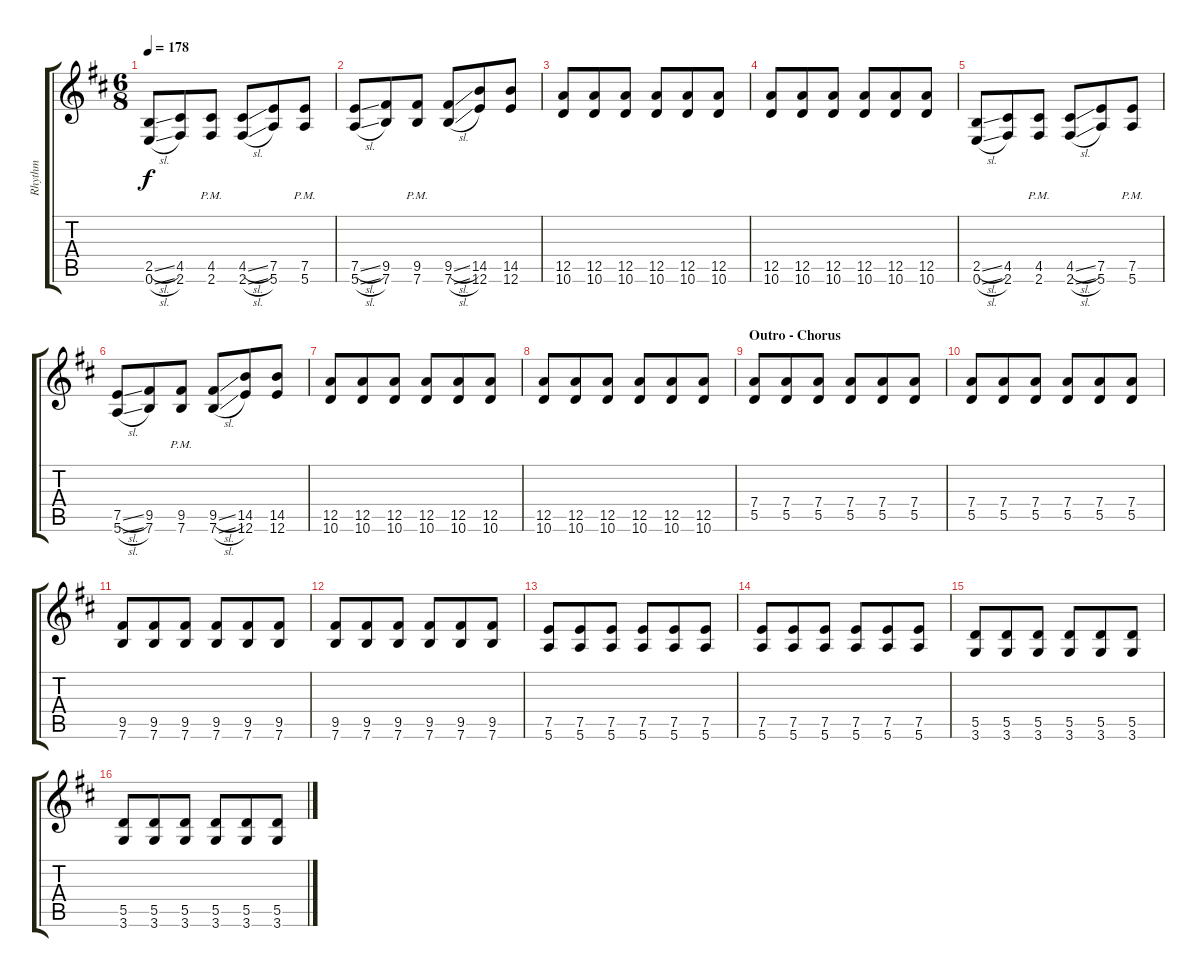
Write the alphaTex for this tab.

\track ("Rhythm" "Rhythm") {instrument distortionguitar}
\staff {score tabs}
\tuning (E4 B3 G3 D3 A2 E2) {hide}
\ts (6 8)
\tempo 178
\clef g2
\ks d
(2.5{sl} 0.6{sl}).8{dy f} (4.5 2.6).8 (4.5{pm} 2.6{pm}).8 (4.5{sl} 2.6{sl}).8 (7.5 5.6).8 (7.5{pm} 5.6{pm}).8 |
(7.5{sl} 5.6{sl}).8 (9.5 7.6).8 (9.5{pm} 7.6{pm}).8 (9.5{sl} 7.6{sl}).8 (14.5 12.6).8 (14.5 12.6).8 |
(12.5 10.6).8 (12.5 10.6).8 (12.5 10.6).8 (12.5 10.6).8 (12.5 10.6).8 (12.5 10.6).8 |
(12.5 10.6).8 (12.5 10.6).8 (12.5 10.6).8 (12.5 10.6).8 (12.5 10.6).8 (12.5 10.6).8 |
(2.5{sl} 0.6{sl}).8 (4.5 2.6).8 (4.5{pm} 2.6{pm}).8 (4.5{sl} 2.6{sl}).8 (7.5 5.6).8 (7.5{pm} 5.6{pm}).8 |
(7.5{sl} 5.6{sl}).8 (9.5 7.6).8 (9.5{pm} 7.6{pm}).8 (9.5{sl} 7.6{sl}).8 (14.5 12.6).8 (14.5 12.6).8 |
(12.5 10.6).8 (12.5 10.6).8 (12.5 10.6).8 (12.5 10.6).8 (12.5 10.6).8 (12.5 10.6).8 |
(12.5 10.6).8 (12.5 10.6).8 (12.5 10.6).8 (12.5 10.6).8 (12.5 10.6).8 (12.5 10.6).8 |
\section ("" "Outro - Chorus")
(7.4 5.5).8 (7.4 5.5).8 (7.4 5.5).8 (7.4 5.5).8 (7.4 5.5).8 (7.4 5.5).8 |
(7.4 5.5).8 (7.4 5.5).8 (7.4 5.5).8 (7.4 5.5).8 (7.4 5.5).8 (7.4 5.5).8 |
(9.5 7.6).8 (9.5 7.6).8 (9.5 7.6).8 (9.5 7.6).8 (9.5 7.6).8 (9.5 7.6).8 |
(9.5 7.6).8 (9.5 7.6).8 (9.5 7.6).8 (9.5 7.6).8 (9.5 7.6).8 (9.5 7.6).8 |
(7.5 5.6).8 (7.5 5.6).8 (7.5 5.6).8 (7.5 5.6).8 (7.5 5.6).8 (7.5 5.6).8 |
(7.5 5.6).8 (7.5 5.6).8 (7.5 5.6).8 (7.5 5.6).8 (7.5 5.6).8 (7.5 5.6).8 |
(5.5 3.6).8 (5.5 3.6).8 (5.5 3.6).8 (5.5 3.6).8 (5.5 3.6).8 (5.5 3.6).8 |
(5.5 3.6).8 (5.5 3.6).8 (5.5 3.6).8 (5.5 3.6).8 (5.5 3.6).8 (5.5 3.6).8
